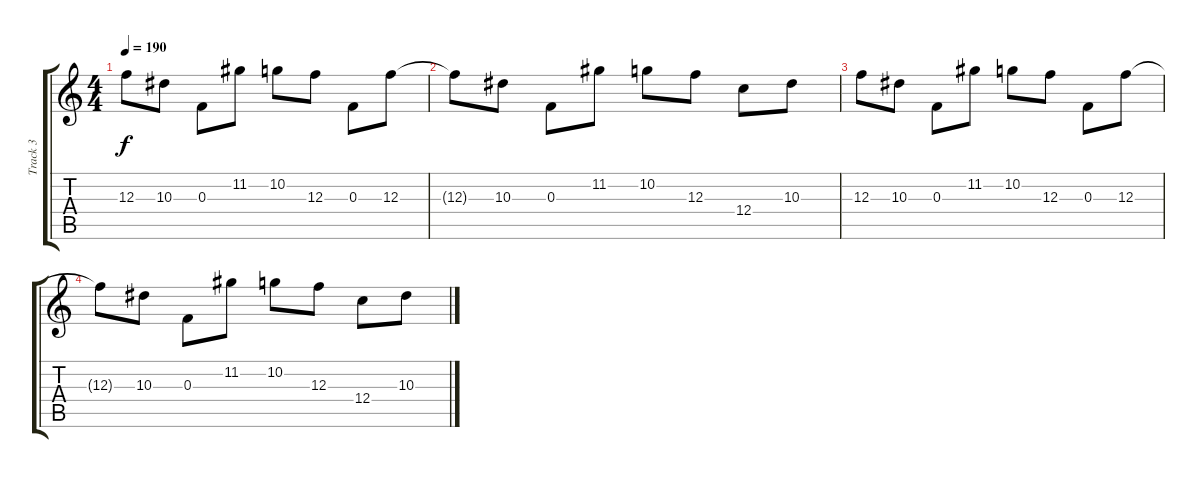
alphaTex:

\track ("Track 3" "Track 3") {instrument overdrivenguitar}
\staff {score tabs}
\tuning (D4 A3 F3 C3 G2 C2) {hide}
\ts (4 4)
\tempo 190
\clef g2
\ks c
12.3.8{dy f} 10.3.8 0.3.8 11.2.8 10.2.8 12.3.8 0.3.8 12.3.8 |
12.3{t}.8 10.3.8 0.3.8 11.2.8 10.2.8 12.3.8 12.4.8 10.3.8 |
12.3.8 10.3.8 0.3.8 11.2.8 10.2.8 12.3.8 0.3.8 12.3.8 |
12.3{t}.8 10.3.8 0.3.8 11.2.8 10.2.8 12.3.8 12.4.8 10.3.8
